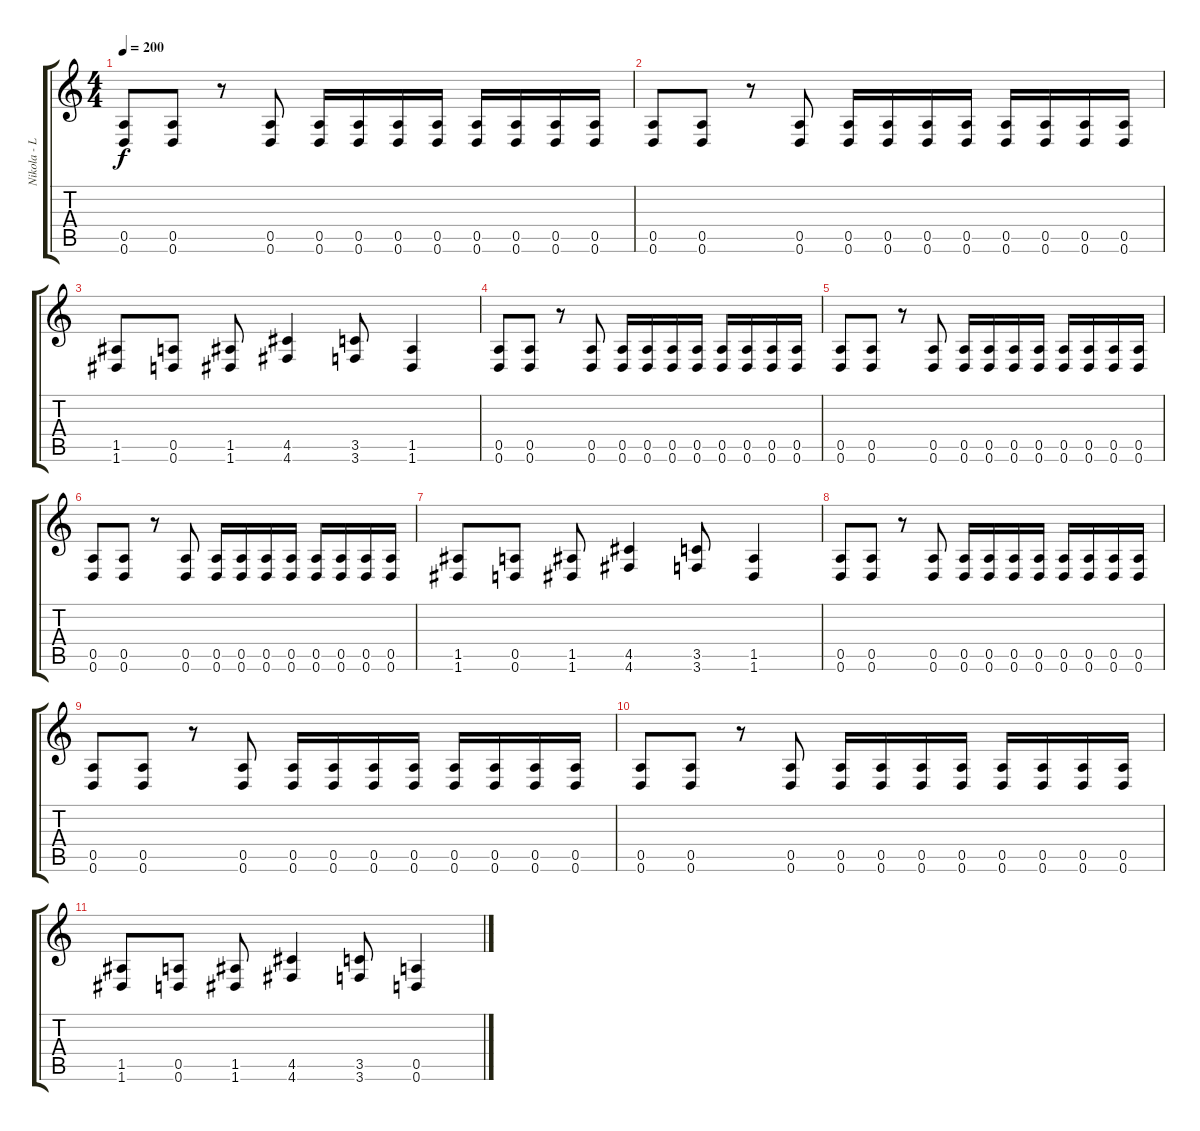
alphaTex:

\track ("Nikola - Lead Guitar" "Nikola - L") {instrument distortionguitar}
\staff {score tabs}
\tuning (E4 B3 G3 D3 A2 D2) {hide}
\ts (4 4)
\tempo 200
\clef g2
\ks c
(0.5 0.6).8{dy f} (0.5 0.6).8 r.8 (0.5 0.6).8 (0.5 0.6).16 (0.5 0.6).16 (0.5 0.6).16 (0.5 0.6).16 (0.5 0.6).16 (0.5 0.6).16 (0.5 0.6).16 (0.5 0.6).16 |
(0.5 0.6).8 (0.5 0.6).8 r.8 (0.5 0.6).8 (0.5 0.6).16 (0.5 0.6).16 (0.5 0.6).16 (0.5 0.6).16 (0.5 0.6).16 (0.5 0.6).16 (0.5 0.6).16 (0.5 0.6).16 |
(1.5 1.6).8 (0.5 0.6).8 (1.5 1.6).8 (4.5 4.6).4 (3.5 3.6).8 (1.5 1.6).4 |
(0.5 0.6).8 (0.5 0.6).8 r.8 (0.5 0.6).8 (0.5 0.6).16 (0.5 0.6).16 (0.5 0.6).16 (0.5 0.6).16 (0.5 0.6).16 (0.5 0.6).16 (0.5 0.6).16 (0.5 0.6).16 |
(0.5 0.6).8 (0.5 0.6).8 r.8 (0.5 0.6).8 (0.5 0.6).16 (0.5 0.6).16 (0.5 0.6).16 (0.5 0.6).16 (0.5 0.6).16 (0.5 0.6).16 (0.5 0.6).16 (0.5 0.6).16 |
(0.5 0.6).8 (0.5 0.6).8 r.8 (0.5 0.6).8 (0.5 0.6).16 (0.5 0.6).16 (0.5 0.6).16 (0.5 0.6).16 (0.5 0.6).16 (0.5 0.6).16 (0.5 0.6).16 (0.5 0.6).16 |
(1.5 1.6).8 (0.5 0.6).8 (1.5 1.6).8 (4.5 4.6).4 (3.5 3.6).8 (1.5 1.6).4 |
(0.5 0.6).8 (0.5 0.6).8 r.8 (0.5 0.6).8 (0.5 0.6).16 (0.5 0.6).16 (0.5 0.6).16 (0.5 0.6).16 (0.5 0.6).16 (0.5 0.6).16 (0.5 0.6).16 (0.5 0.6).16 |
(0.5 0.6).8 (0.5 0.6).8 r.8 (0.5 0.6).8 (0.5 0.6).16 (0.5 0.6).16 (0.5 0.6).16 (0.5 0.6).16 (0.5 0.6).16 (0.5 0.6).16 (0.5 0.6).16 (0.5 0.6).16 |
(0.5 0.6).8 (0.5 0.6).8 r.8 (0.5 0.6).8 (0.5 0.6).16 (0.5 0.6).16 (0.5 0.6).16 (0.5 0.6).16 (0.5 0.6).16 (0.5 0.6).16 (0.5 0.6).16 (0.5 0.6).16 |
(1.5 1.6).8 (0.5 0.6).8 (1.5 1.6).8 (4.5 4.6).4 (3.5 3.6).8 (0.5 0.6).4
